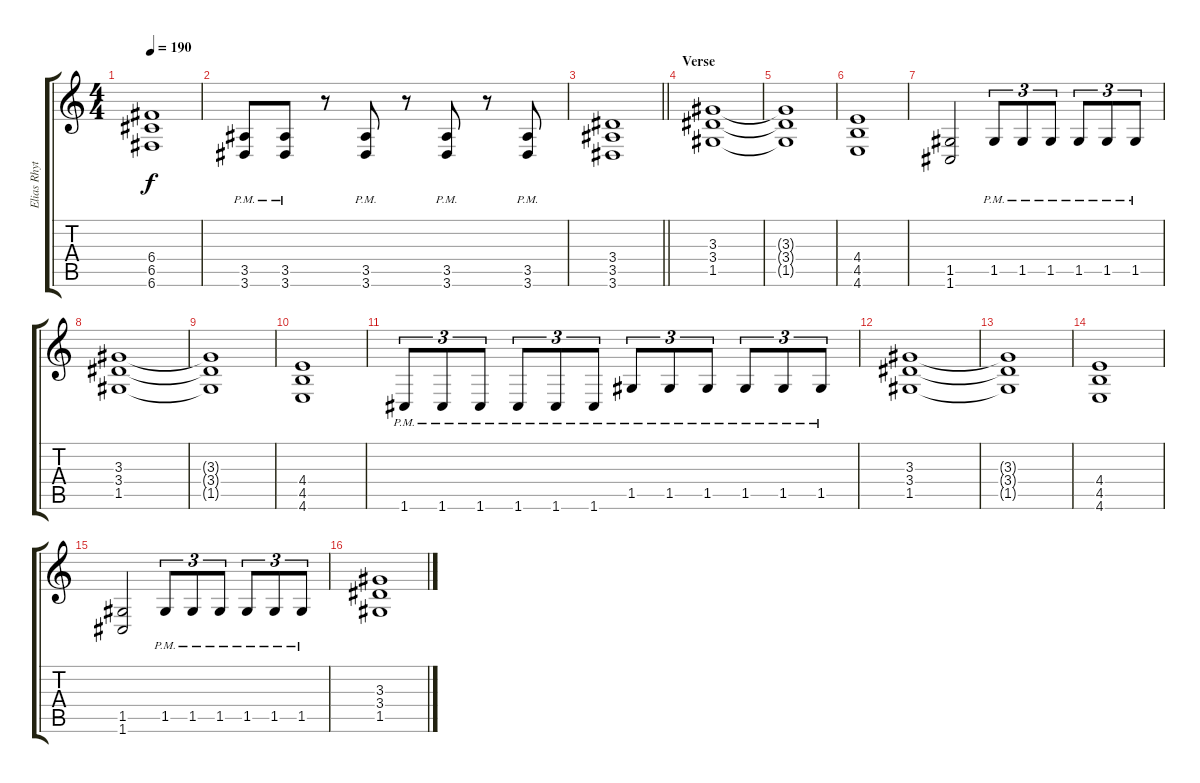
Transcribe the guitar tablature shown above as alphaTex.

\track ("Elias Rhythm" "Elias Rhyt") {instrument distortionguitar}
\staff {score tabs}
\tuning (D4 A3 F3 C3 G2 C2) {hide}
\ts (4 4)
\tempo 190
\clef g2
\ks c
(6.4 6.5 6.6).1{dy f} |
(3.5{pm} 3.6{pm}).8 (3.5{pm} 3.6{pm}).8 r.8 (3.5{pm} 3.6{pm}).8 r.8 (3.5{pm} 3.6{pm}).8 r.8 (3.5{pm} 3.6{pm}).8 |
\barLineRight lightlight
(3.4 3.5 3.6).1 |
\section ("" "Verse")
(3.3 3.4 1.5).1 |
(3.3{t} 3.4{t} 1.5{t}).1 |
(4.4 4.5 4.6).1 |
(1.5 1.6).2 1.5{pm}.8{tu (3 2)} 1.5{pm}.8{tu (3 2)} 1.5{pm}.8{tu (3 2)} 1.5{pm}.8{tu (3 2)} 1.5{pm}.8{tu (3 2)} 1.5{pm}.8{tu (3 2)} |
(3.3 3.4 1.5).1 |
(3.3{t} 3.4{t} 1.5{t}).1 |
(4.4 4.5 4.6).1 |
1.6{pm}.8{tu (3 2)} 1.6{pm}.8{tu (3 2)} 1.6{pm}.8{tu (3 2)} 1.6{pm}.8{tu (3 2)} 1.6{pm}.8{tu (3 2)} 1.6{pm}.8{tu (3 2)} 1.5{pm}.8{tu (3 2)} 1.5{pm}.8{tu (3 2)} 1.5{pm}.8{tu (3 2)} 1.5{pm}.8{tu (3 2)} 1.5{pm}.8{tu (3 2)} 1.5{pm}.8{tu (3 2)} |
(3.3 3.4 1.5).1 |
(3.3{t} 3.4{t} 1.5{t}).1 |
(4.4 4.5 4.6).1 |
(1.5 1.6).2 1.5{pm}.8{tu (3 2)} 1.5{pm}.8{tu (3 2)} 1.5{pm}.8{tu (3 2)} 1.5{pm}.8{tu (3 2)} 1.5{pm}.8{tu (3 2)} 1.5{pm}.8{tu (3 2)} |
(3.3 3.4 1.5).1
